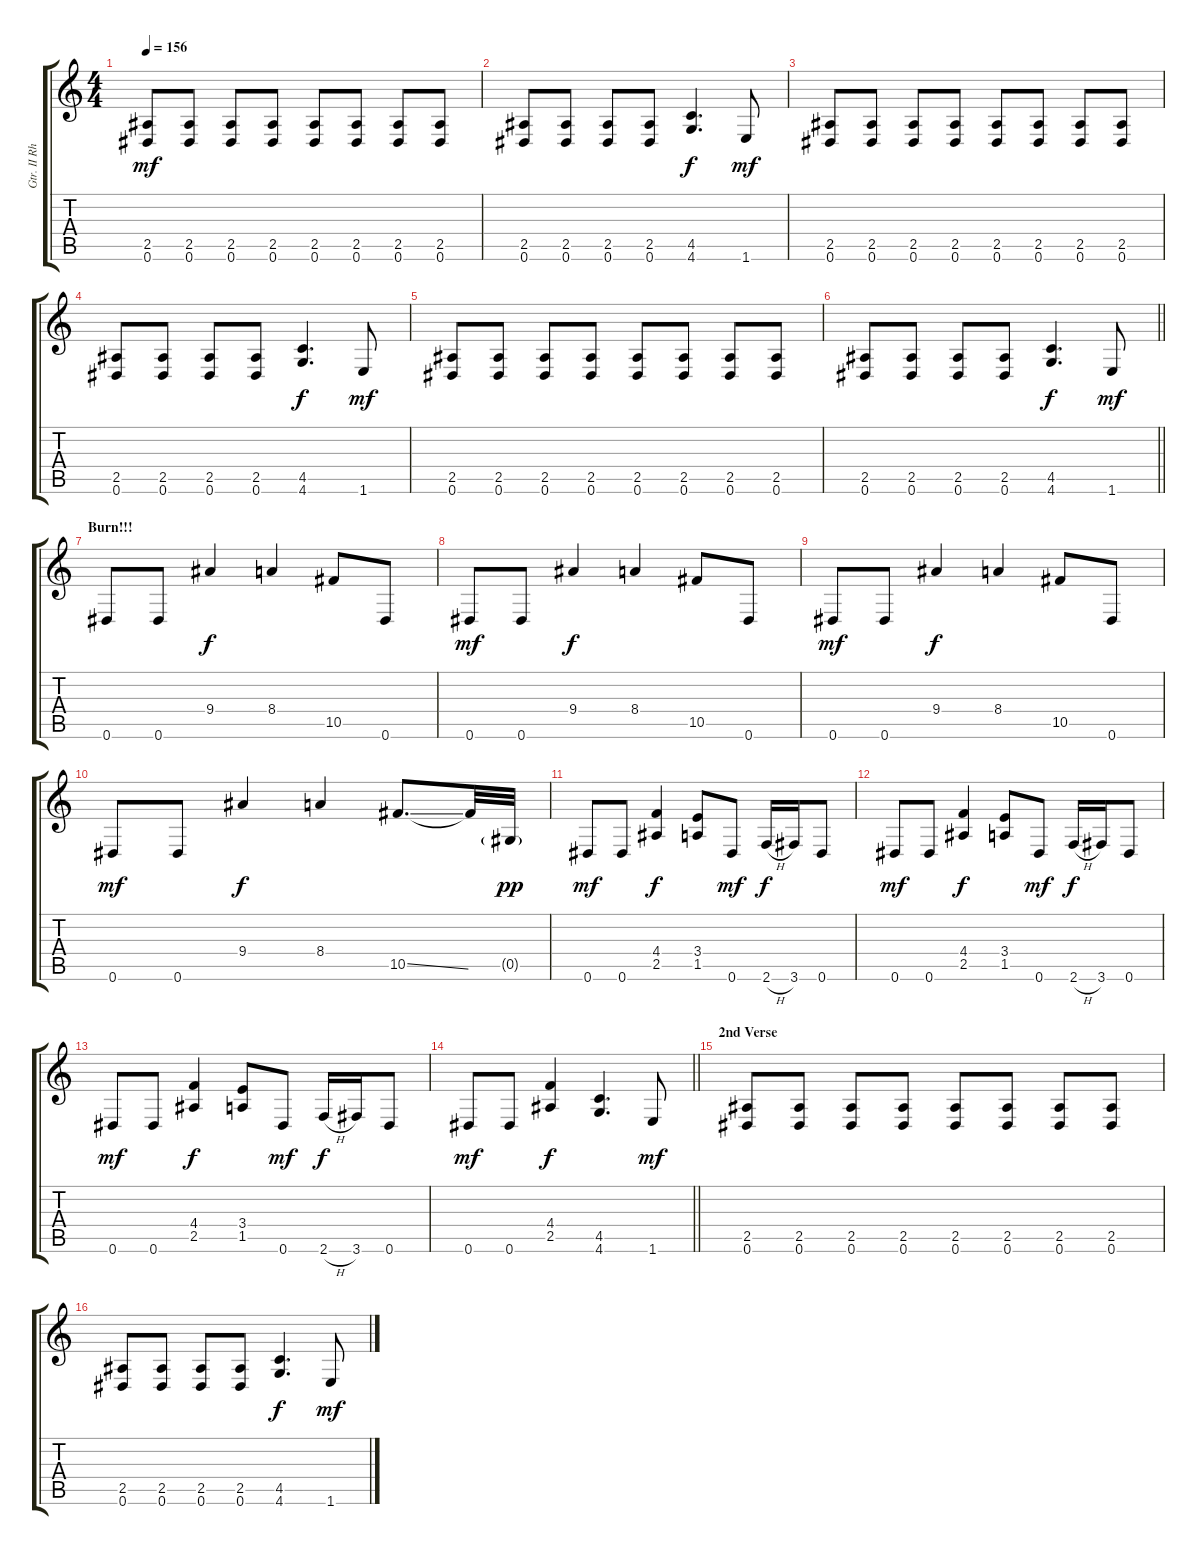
\track ("Gtr. II Rhytm" "Gtr. II Rh") {instrument overdrivenguitar}
\staff {score tabs}
\tuning (Eb4 Bb3 Gb3 Db3 Ab2 Eb2) {hide}
\ts (4 4)
\tempo 156
\clef g2
\ks c
(2.5 0.6).8{dy mf} (2.5 0.6).8 (2.5 0.6).8 (2.5 0.6).8 (2.5 0.6).8 (2.5 0.6).8 (2.5 0.6).8 (2.5 0.6).8 |
(2.5 0.6).8 (2.5 0.6).8 (2.5 0.6).8 (2.5 0.6).8 (4.5 4.6).4{d dy f} 1.6.8{dy mf} |
(2.5 0.6).8 (2.5 0.6).8 (2.5 0.6).8 (2.5 0.6).8 (2.5 0.6).8 (2.5 0.6).8 (2.5 0.6).8 (2.5 0.6).8 |
(2.5 0.6).8 (2.5 0.6).8 (2.5 0.6).8 (2.5 0.6).8 (4.5 4.6).4{d dy f} 1.6.8{dy mf} |
(2.5 0.6).8 (2.5 0.6).8 (2.5 0.6).8 (2.5 0.6).8 (2.5 0.6).8 (2.5 0.6).8 (2.5 0.6).8 (2.5 0.6).8 |
\barLineRight lightlight
(2.5 0.6).8 (2.5 0.6).8 (2.5 0.6).8 (2.5 0.6).8 (4.5 4.6).4{d dy f} 1.6.8{dy mf} |
\section ("" "Burn!!!")
0.6.8 0.6.8 9.4.4{dy f} 8.4.4 10.5.8 0.6.8 |
0.6.8{dy mf} 0.6.8 9.4.4{dy f} 8.4.4 10.5.8 0.6.8 |
0.6.8{dy mf} 0.6.8 9.4.4{dy f} 8.4.4 10.5.8 0.6.8 |
0.6.8{dy mf} 0.6.8 9.4.4{dy f} 8.4.4 10.5{ss}.8{d} 10.5{t}.32 0.5{g}.32{dy pp} |
0.6.8{dy mf} 0.6.8 (4.4 2.5).4{dy f} (3.4 1.5).8 0.6.8{dy mf} 2.6{h}.16{dy f} 3.6.16 0.6.8 |
0.6.8{dy mf} 0.6.8 (4.4 2.5).4{dy f} (3.4 1.5).8 0.6.8{dy mf} 2.6{h}.16{dy f} 3.6.16 0.6.8 |
0.6.8{dy mf} 0.6.8 (4.4 2.5).4{dy f} (3.4 1.5).8 0.6.8{dy mf} 2.6{h}.16{dy f} 3.6.16 0.6.8 |
\barLineRight lightlight
0.6.8{dy mf} 0.6.8 (4.4 2.5).4{dy f} (4.5 4.6).4{d} 1.6.8{dy mf} |
\section ("" "2nd Verse")
(2.5 0.6).8 (2.5 0.6).8 (2.5 0.6).8 (2.5 0.6).8 (2.5 0.6).8 (2.5 0.6).8 (2.5 0.6).8 (2.5 0.6).8 |
(2.5 0.6).8 (2.5 0.6).8 (2.5 0.6).8 (2.5 0.6).8 (4.5 4.6).4{d dy f} 1.6.8{dy mf}
